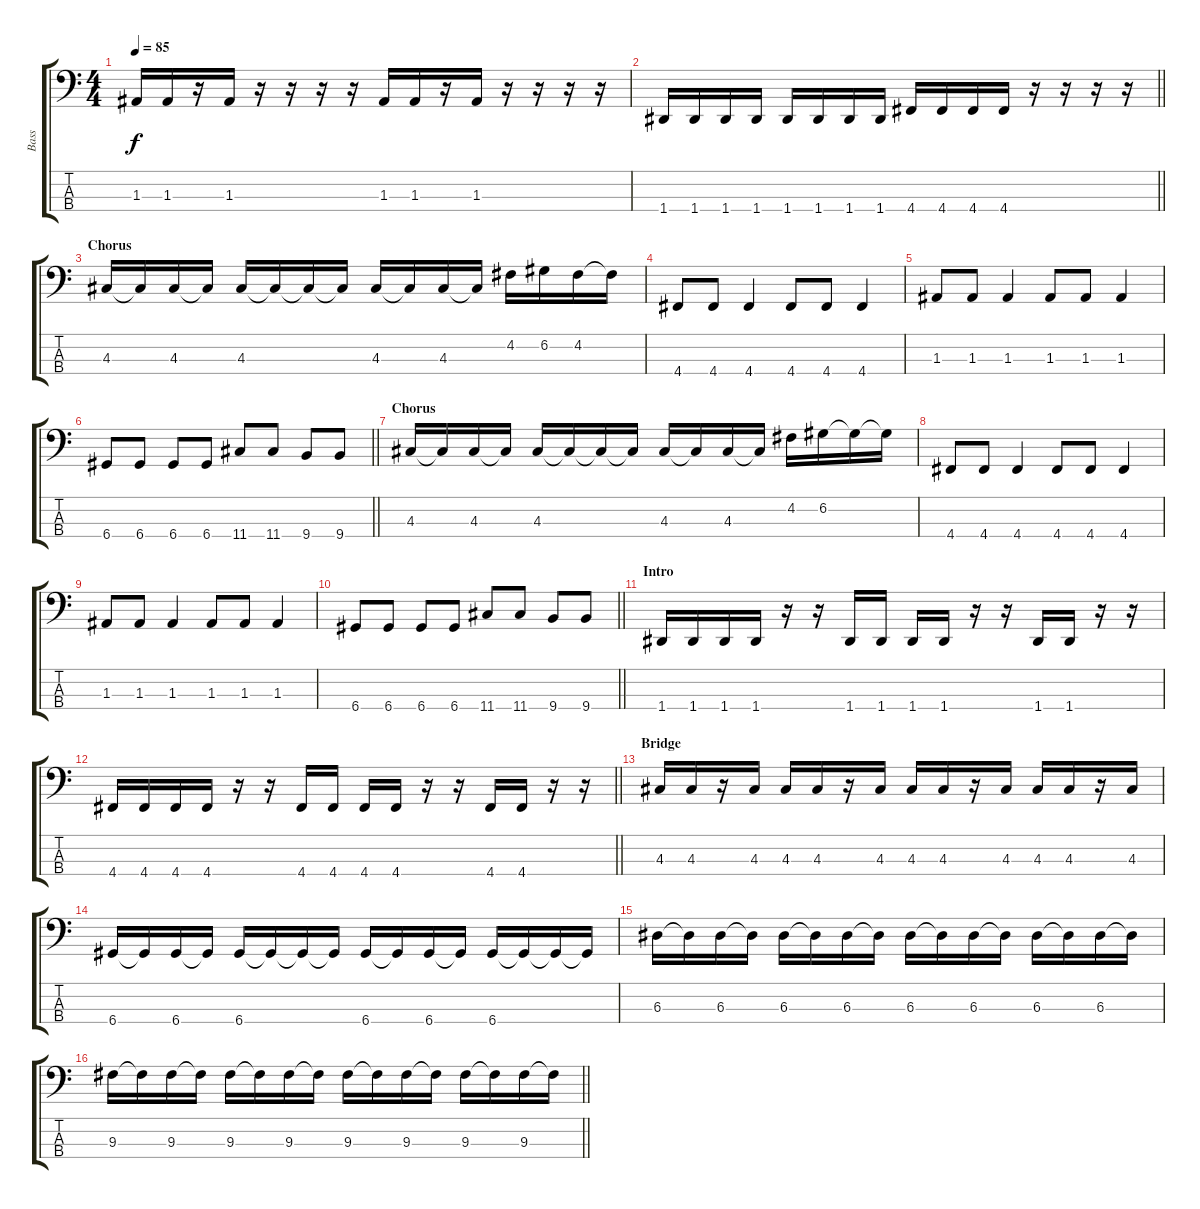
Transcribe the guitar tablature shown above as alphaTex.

\track ("Bass" "Bass") {instrument electricbassfinger}
\staff {score tabs}
\tuning (G2 D2 A1 D1) {hide}
\ts (4 4)
\tempo 85
\clef f4
\ks c
1.3.16{dy f} 1.3.16 r.16 1.3.16 r.16 r.16 r.16 r.16 1.3.16 1.3.16 r.16 1.3.16 r.16 r.16 r.16 r.16 |
\barLineRight lightlight
1.4.16 1.4.16 1.4.16 1.4.16 1.4.16 1.4.16 1.4.16 1.4.16 4.4.16 4.4.16 4.4.16 4.4.16 r.16 r.16 r.16 r.16 |
\section ("" "Chorus")
4.3.16 4.3{t}.16 4.3.16 4.3{t}.16 4.3.16 4.3{t}.16 4.3{t}.16 4.3{t}.16 4.3.16 4.3{t}.16 4.3.16 4.3{t}.16 4.2.16 6.2.16 4.2.16 4.2{t}.16 |
4.4.8 4.4.8 4.4.4 4.4.8 4.4.8 4.4.4 |
1.3.8 1.3.8 1.3.4 1.3.8 1.3.8 1.3.4 |
\barLineRight lightlight
6.4.8 6.4.8 6.4.8 6.4.8 11.4.8 11.4.8 9.4.8 9.4.8 |
\section ("" "Chorus")
4.3.16 4.3{t}.16 4.3.16 4.3{t}.16 4.3.16 4.3{t}.16 4.3{t}.16 4.3{t}.16 4.3.16 4.3{t}.16 4.3.16 4.3{t}.16 4.2.16 6.2.16 6.2{t}.16 6.2{t}.16 |
4.4.8 4.4.8 4.4.4 4.4.8 4.4.8 4.4.4 |
1.3.8 1.3.8 1.3.4 1.3.8 1.3.8 1.3.4 |
\barLineRight lightlight
6.4.8 6.4.8 6.4.8 6.4.8 11.4.8 11.4.8 9.4.8 9.4.8 |
\section ("" "Intro")
1.4.16 1.4.16 1.4.16 1.4.16 r.16 r.16 1.4.16 1.4.16 1.4.16 1.4.16 r.16 r.16 1.4.16 1.4.16 r.16 r.16 |
\barLineRight lightlight
4.4.16 4.4.16 4.4.16 4.4.16 r.16 r.16 4.4.16 4.4.16 4.4.16 4.4.16 r.16 r.16 4.4.16 4.4.16 r.16 r.16 |
\section ("" "Bridge")
4.3.16 4.3.16 r.16 4.3.16 4.3.16 4.3.16 r.16 4.3.16 4.3.16 4.3.16 r.16 4.3.16 4.3.16 4.3.16 r.16 4.3.16 |
6.4.16 6.4{t}.16 6.4.16 6.4{t}.16 6.4.16 6.4{t}.16 6.4{t}.16 6.4{t}.16 6.4.16 6.4{t}.16 6.4.16 6.4{t}.16 6.4.16 6.4{t}.16 6.4{t}.16 6.4{t}.16 |
6.3.16 6.3{t}.16 6.3.16 6.3{t}.16 6.3.16 6.3{t}.16 6.3.16 6.3{t}.16 6.3.16 6.3{t}.16 6.3.16 6.3{t}.16 6.3.16 6.3{t}.16 6.3.16 6.3{t}.16 |
\barLineRight lightlight
9.3.16 9.3{t}.16 9.3.16 9.3{t}.16 9.3.16 9.3{t}.16 9.3.16 9.3{t}.16 9.3.16 9.3{t}.16 9.3.16 9.3{t}.16 9.3.16 9.3{t}.16 9.3.16 9.3{t}.16
